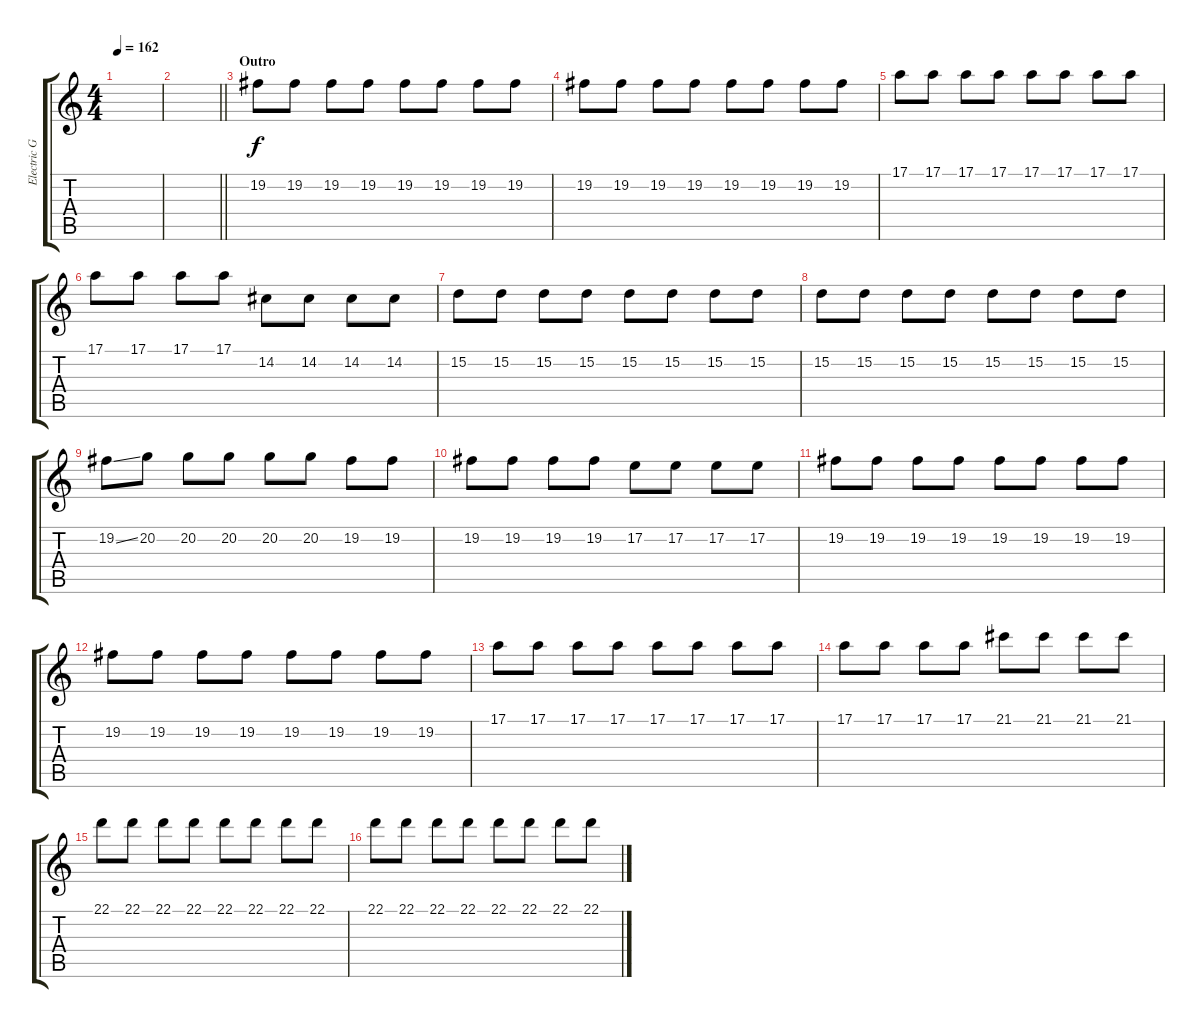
\track ("Electric Guitar (Solo)" "Electric G") {instrument pad7halo}
\staff {score tabs}
\tuning (E4 B3 G3 D3 A2 E2) {hide}
\ts (4 4)
\tempo 162
\clef g2
\ks c
|
\barLineRight lightlight
|
\section ("" "Outro")
19.2.8 19.2.8 19.2.8 19.2.8 19.2.8 19.2.8 19.2.8 19.2.8 |
19.2.8 19.2.8 19.2.8 19.2.8 19.2.8 19.2.8 19.2.8 19.2.8 |
17.1.8 17.1.8 17.1.8 17.1.8 17.1.8 17.1.8 17.1.8 17.1.8 |
17.1.8 17.1.8 17.1.8 17.1.8 14.2.8 14.2.8 14.2.8 14.2.8 |
15.2.8 15.2.8 15.2.8 15.2.8 15.2.8 15.2.8 15.2.8 15.2.8 |
15.2.8 15.2.8 15.2.8 15.2.8 15.2.8 15.2.8 15.2.8 15.2.8 |
19.2{ss}.8 20.2.8 20.2.8 20.2.8 20.2.8 20.2.8 19.2.8 19.2.8 |
19.2.8 19.2.8 19.2.8 19.2.8 17.2.8 17.2.8 17.2.8 17.2.8 |
19.2.8 19.2.8 19.2.8 19.2.8 19.2.8 19.2.8 19.2.8 19.2.8 |
19.2.8 19.2.8 19.2.8 19.2.8 19.2.8 19.2.8 19.2.8 19.2.8 |
17.1.8 17.1.8 17.1.8 17.1.8 17.1.8 17.1.8 17.1.8 17.1.8 |
17.1.8 17.1.8 17.1.8 17.1.8 21.1.8 21.1.8 21.1.8 21.1.8 |
22.1.8 22.1.8 22.1.8 22.1.8 22.1.8 22.1.8 22.1.8 22.1.8 |
22.1.8 22.1.8 22.1.8 22.1.8 22.1.8 22.1.8 22.1.8 22.1.8
